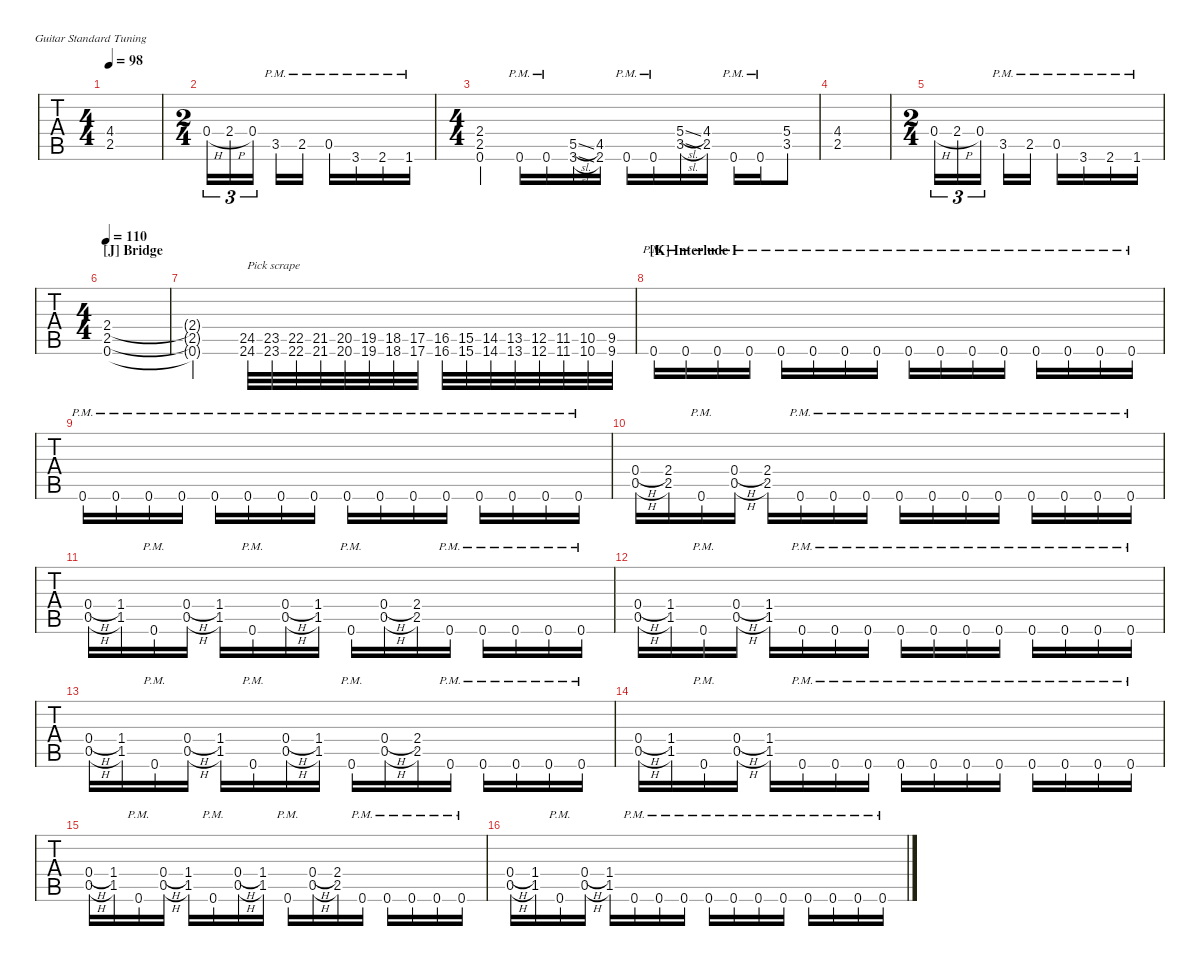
\defaultSystemsLayout 4
\hideDynamics
\bracketExtendMode nobrackets
\otherSystemsTrackNameOrientation horizontal
\track ("Rhythm/Lead Guitar (Kirk)" " ") {instrument distortionguitar}
\staff {tabs}
\tuning (E4 B3 G3 D3 A2 E2)
\ts (4 4)
\tempo 98
\clef g2
\ks eminor
(2.5{acc forcenatural} 4.4{acc #}).1{dy mf} |
\ts (2 4)
\beaming (8 2 2)
0.4{h acc forcenatural}.16{tu (3 2)} 2.4{h acc forcenatural}.16{tu (3 2)} 0.4{acc forcenatural}.16{tu (3 2)} 3.5{pm acc forcenatural}.16 2.5{pm acc forcenatural}.16 0.5{pm acc forcenatural}.16 3.6{pm acc forcenatural}.16 2.6{pm acc #}.16 1.6{pm acc forcenatural}.16 |
\ts (4 4)
\beaming (8 2 2 2 2)
(0.6{acc forcenatural} 2.5{acc forcenatural} 2.4{acc forcenatural}).4 0.6{pm acc forcenatural}.16 0.6{pm acc forcenatural}.16 (3.6{sl acc forcenatural} 5.5{sl acc forcenatural}).16 (4.5{acc #} 2.6{acc #}).16 0.6{pm acc forcenatural}.16 0.6{pm acc forcenatural}.16 (3.5{sl acc forcenatural} 5.4{sl acc forcenatural}).16 (4.4{acc #} 2.5{acc forcenatural}).16 0.6{pm acc forcenatural}.16 0.6{pm acc forcenatural}.16 (3.5{st acc forcenatural} 5.4{st acc forcenatural}).8 |
(4.4{acc #} 2.5{acc forcenatural}).1 |
\ts (2 4)
\beaming (8 2 2)
0.4{h acc forcenatural}.16{tu (3 2)} 2.4{h acc forcenatural}.16{tu (3 2)} 0.4{acc forcenatural}.16{tu (3 2)} 3.5{pm acc forcenatural}.16 2.5{pm acc forcenatural}.16 0.5{pm acc forcenatural}.16 3.6{pm acc forcenatural}.16 2.6{pm acc #}.16 1.6{pm acc forcenatural}.16 |
\ts (4 4)
\beaming (8 2 2 2 2)
\section ("J" "Bridge")
\tempo 110
(0.6{acc forcenatural} 2.5{acc forcenatural} 2.4{acc forcenatural}).1 |
(2.4{t acc forcenatural} 2.5{t acc forcenatural} 0.6{t acc forcenatural}).2 (24.6{acc forcenatural} 24.5{acc forcenatural}).32{txt "Pick scrape"} (23.6{acc #} 23.5{acc #}).32 (22.6{acc forcenatural} 22.5{acc forcenatural}).32 (21.6{acc #} 21.5{acc #}).32 (20.6{acc forcenatural} 20.5{acc forcenatural}).32 (19.6{acc forcenatural} 19.5{acc forcenatural}).32 (18.6{acc #} 18.5{acc #}).32 (17.6{acc forcenatural} 17.5{acc forcenatural}).32 (16.6{acc #} 16.5{acc #}).32 (15.6{acc forcenatural} 15.5{acc forcenatural}).32 (14.6{acc #} 14.5{acc forcenatural}).32 (13.6{acc forcenatural} 13.5{acc #}).32 (12.6{acc forcenatural} 12.5{acc forcenatural}).32 (11.6{acc #} 11.5{acc #}).32 (10.6{acc forcenatural} 10.5{acc forcenatural}).32 (9.6{acc #} 9.5{acc #}).32 |
\section ("K" "Interlude I")
0.6{pm acc forcenatural}.16 0.6{pm acc forcenatural}.16 0.6{pm acc forcenatural}.16 0.6{pm acc forcenatural}.16 0.6{pm acc forcenatural}.16 0.6{pm acc forcenatural}.16 0.6{pm acc forcenatural}.16 0.6{pm acc forcenatural}.16 0.6{pm acc forcenatural}.16 0.6{pm acc forcenatural}.16 0.6{pm acc forcenatural}.16 0.6{pm acc forcenatural}.16 0.6{pm acc forcenatural}.16 0.6{pm acc forcenatural}.16 0.6{pm acc forcenatural}.16 0.6{pm acc forcenatural}.16 |
0.6{pm acc forcenatural}.16 0.6{pm acc forcenatural}.16 0.6{pm acc forcenatural}.16 0.6{pm acc forcenatural}.16 0.6{pm acc forcenatural}.16 0.6{pm acc forcenatural}.16 0.6{pm acc forcenatural}.16 0.6{pm acc forcenatural}.16 0.6{pm acc forcenatural}.16 0.6{pm acc forcenatural}.16 0.6{pm acc forcenatural}.16 0.6{pm acc forcenatural}.16 0.6{pm acc forcenatural}.16 0.6{pm acc forcenatural}.16 0.6{pm acc forcenatural}.16 0.6{pm acc forcenatural}.16 |
(0.5{h acc forcenatural} 0.4{h acc forcenatural}).16 (2.4{acc forcenatural} 2.5{acc forcenatural}).16 0.6{pm acc forcenatural}.16 (0.5{h acc forcenatural} 0.4{h acc forcenatural}).16 (2.4{acc forcenatural} 2.5{acc forcenatural}).16 0.6{pm acc forcenatural}.16 0.6{pm acc forcenatural}.16 0.6{pm acc forcenatural}.16 0.6{pm acc forcenatural}.16 0.6{pm acc forcenatural}.16 0.6{pm acc forcenatural}.16 0.6{pm acc forcenatural}.16 0.6{pm acc forcenatural}.16 0.6{pm acc forcenatural}.16 0.6{pm acc forcenatural}.16 0.6{pm acc forcenatural}.16 |
(0.5{h acc forcenatural} 0.4{h acc forcenatural}).16 (1.4{acc #} 1.5{acc #}).16 0.6{pm acc forcenatural}.16 (0.5{h acc forcenatural} 0.4{h acc forcenatural}).16 (1.4{acc #} 1.5{acc #}).16 0.6{pm acc forcenatural}.16 (0.5{h acc forcenatural} 0.4{h acc forcenatural}).16 (1.4{acc #} 1.5{acc #}).16 0.6{pm acc forcenatural}.16 (0.5{h acc forcenatural} 0.4{h acc forcenatural}).16 (2.4{acc forcenatural} 2.5{acc forcenatural}).16 0.6{pm acc forcenatural}.16 0.6{pm acc forcenatural}.16 0.6{pm acc forcenatural}.16 0.6{pm acc forcenatural}.16 0.6{pm acc forcenatural}.16 |
(0.5{h acc forcenatural} 0.4{h acc forcenatural}).16 (1.4{acc #} 1.5{acc #}).16 0.6{pm acc forcenatural}.16 (0.5{h acc forcenatural} 0.4{h acc forcenatural}).16 (1.4{acc #} 1.5{acc #}).16 0.6{pm acc forcenatural}.16 0.6{pm acc forcenatural}.16 0.6{pm acc forcenatural}.16 0.6{pm acc forcenatural}.16 0.6{pm acc forcenatural}.16 0.6{pm acc forcenatural}.16 0.6{pm acc forcenatural}.16 0.6{pm acc forcenatural}.16 0.6{pm acc forcenatural}.16 0.6{pm acc forcenatural}.16 0.6{pm acc forcenatural}.16 |
(0.5{h acc forcenatural} 0.4{h acc forcenatural}).16 (1.4{acc #} 1.5{acc #}).16 0.6{pm acc forcenatural}.16 (0.5{h acc forcenatural} 0.4{h acc forcenatural}).16 (1.4{acc #} 1.5{acc #}).16 0.6{pm acc forcenatural}.16 (0.5{h acc forcenatural} 0.4{h acc forcenatural}).16 (1.4{acc #} 1.5{acc #}).16 0.6{pm acc forcenatural}.16 (0.5{h acc forcenatural} 0.4{h acc forcenatural}).16 (2.4{acc forcenatural} 2.5{acc forcenatural}).16 0.6{pm acc forcenatural}.16 0.6{pm acc forcenatural}.16 0.6{pm acc forcenatural}.16 0.6{pm acc forcenatural}.16 0.6{pm acc forcenatural}.16 |
(0.5{h acc forcenatural} 0.4{h acc forcenatural}).16 (1.4{acc #} 1.5{acc #}).16 0.6{pm acc forcenatural}.16 (0.5{h acc forcenatural} 0.4{h acc forcenatural}).16 (1.4{acc #} 1.5{acc #}).16 0.6{pm acc forcenatural}.16 0.6{pm acc forcenatural}.16 0.6{pm acc forcenatural}.16 0.6{pm acc forcenatural}.16 0.6{pm acc forcenatural}.16 0.6{pm acc forcenatural}.16 0.6{pm acc forcenatural}.16 0.6{pm acc forcenatural}.16 0.6{pm acc forcenatural}.16 0.6{pm acc forcenatural}.16 0.6{pm acc forcenatural}.16 |
(0.5{h acc forcenatural} 0.4{h acc forcenatural}).16 (1.4{acc #} 1.5{acc #}).16 0.6{pm acc forcenatural}.16 (0.5{h acc forcenatural} 0.4{h acc forcenatural}).16 (1.4{acc #} 1.5{acc #}).16 0.6{pm acc forcenatural}.16 (0.5{h acc forcenatural} 0.4{h acc forcenatural}).16 (1.4{acc #} 1.5{acc #}).16 0.6{pm acc forcenatural}.16 (0.5{h acc forcenatural} 0.4{h acc forcenatural}).16 (2.4{acc forcenatural} 2.5{acc forcenatural}).16 0.6{pm acc forcenatural}.16 0.6{pm acc forcenatural}.16 0.6{pm acc forcenatural}.16 0.6{pm acc forcenatural}.16 0.6{pm acc forcenatural}.16 |
(0.5{h acc forcenatural} 0.4{h acc forcenatural}).16 (1.4{acc #} 1.5{acc #}).16 0.6{pm acc forcenatural}.16 (0.5{h acc forcenatural} 0.4{h acc forcenatural}).16 (1.4{acc #} 1.5{acc #}).16 0.6{pm acc forcenatural}.16 0.6{pm acc forcenatural}.16 0.6{pm acc forcenatural}.16 0.6{pm acc forcenatural}.16 0.6{pm acc forcenatural}.16 0.6{pm acc forcenatural}.16 0.6{pm acc forcenatural}.16 0.6{pm acc forcenatural}.16 0.6{pm acc forcenatural}.16 0.6{pm acc forcenatural}.16 0.6{pm acc forcenatural}.16
